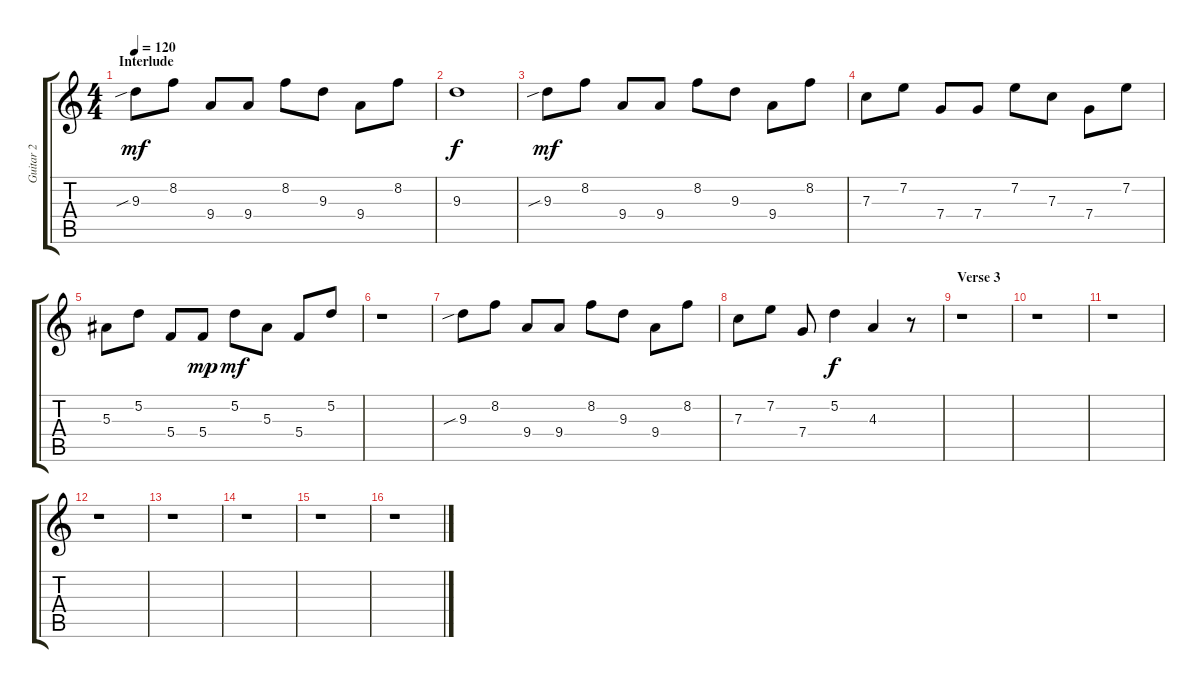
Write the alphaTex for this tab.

\track ("Guitar 2" "Guitar 2") {instrument electricguitarclean}
\staff {score tabs}
\tuning (D4 A3 F3 C3 G2 D2) {hide}
\ts (4 4)
\section ("" "Interlude")
\tempo 120
\clef g2
\ks c
9.3{sib}.8{dy mf instrument electricguitarclean} 8.2.8 9.4.8 9.4.8 8.2.8 9.3.8 9.4.8 8.2.8 |
9.3.1{dy f} |
9.3{sib}.8{dy mf} 8.2.8 9.4.8 9.4.8 8.2.8 9.3.8 9.4.8 8.2.8 |
7.3.8 7.2.8 7.4.8 7.4.8 7.2.8 7.3.8 7.4.8 7.2.8 |
5.3.8 5.2.8 5.4.8 5.4.8{dy mp} 5.2.8{dy mf} 5.3.8 5.4.8 5.2.8 |
r.1 |
9.3{sib}.8 8.2.8 9.4.8 9.4.8 8.2.8 9.3.8 9.4.8 8.2.8 |
7.3.8 7.2.8 7.4.8 5.2.4{dy f} 4.3.4 r.8 |
\section ("" "Verse 3")
r.1 |
r.1 |
r.1 |
r.1 |
r.1 |
r.1 |
r.1 |
r.1
